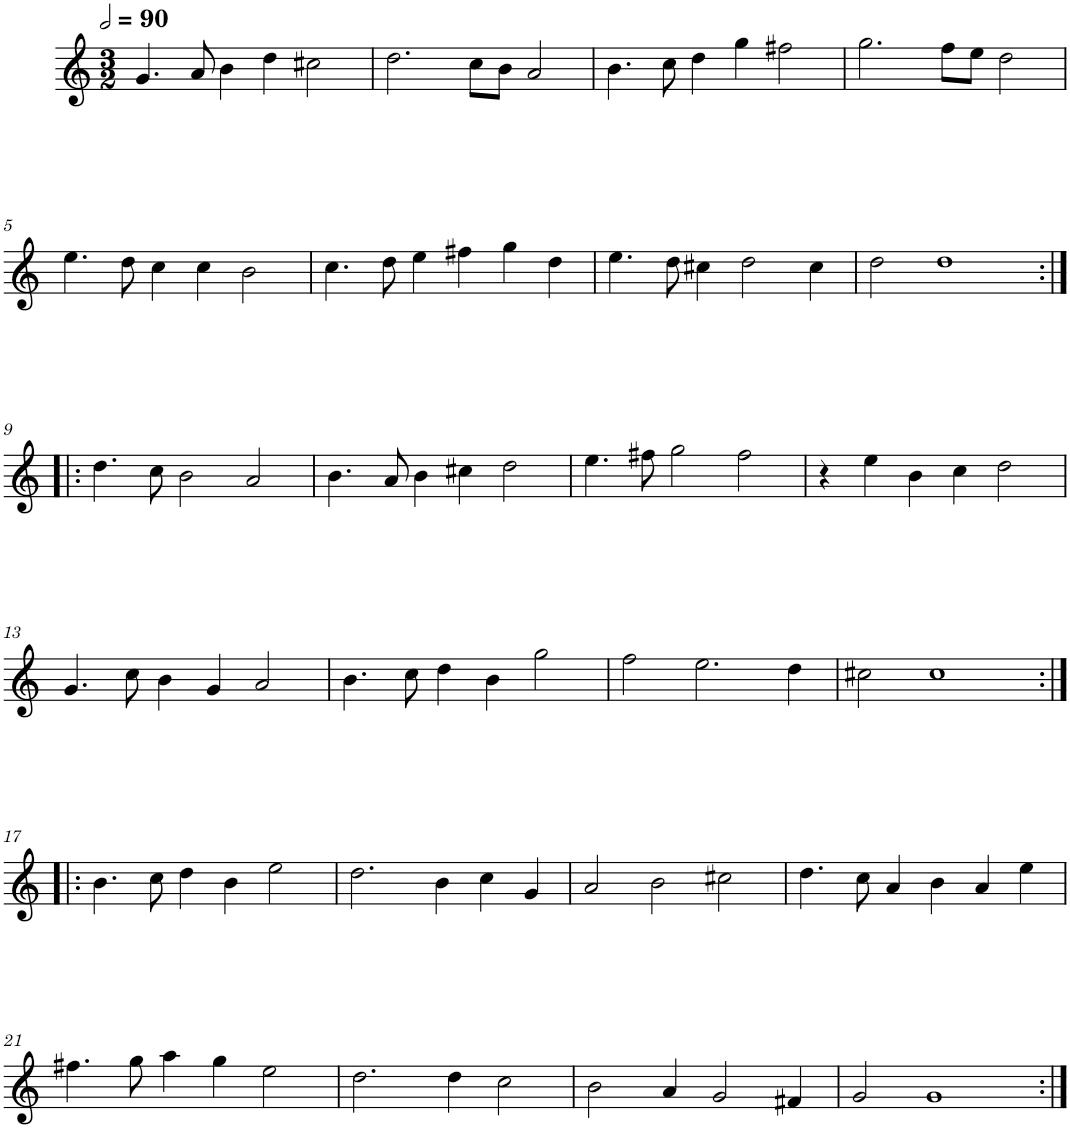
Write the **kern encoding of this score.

**kern
*part1
*staff1
*I"Cinq parties
*clefG2
*k[]
*M3/2
*MM180
=1
4.g/
8a/
4b\
4dd\
2cc#X\
=2
2.dd\
8cc\L
8b\J
2a/
=3
4.b\
8cc\
4dd\
4gg\
2ff#X\
=4
2.gg\
8ff\L
8ee\J
2dd\
!!LO:LB:g=z
=5
4.ee\
8dd\
4cc\
4cc\
2b\
=6
4.cc\
8dd\
4ee\
4ff#X\
4gg\
4dd\
=7
4.ee\
8dd\
4cc#X\
2dd\
4cc#\
=8
2dd\
1dd
!!LO:LB:g=z
=9:|!|:
4.dd\
8cc\
2b\
2a/
=10
4.b\
8a/
4b\
4cc#X\
2dd\
=11
4.ee\
8ff#X\
2gg\
2ff#\
=12
4r
4ee\
4b\
4cc\
2dd\
!!LO:LB:g=z
=13
4.g/
8cc\
4b\
4g/
2a/
=14
4.b\
8cc\
4dd\
4b\
2gg\
=15
2ff\
2.ee\
4dd\
=16
2cc#X\
1cc#
!!LO:LB:g=z
=17:|!|:
4.b\
8cc\
4dd\
4b\
2ee\
=18
2.dd\
4b\
4cc\
4g/
=19
2a/
2b\
2cc#X\
=20
4.dd\
8cc\
4a/
4b\
4a/
4ee\
!!LO:LB:g=z
=21
4.ff#X\
8gg\
4aa\
4gg\
2ee\
=22
2.dd\
4dd\
2cc\
=23
2b\
4a/
2g/
4f#X/
=24
2g/
1g
=:|!
*-
